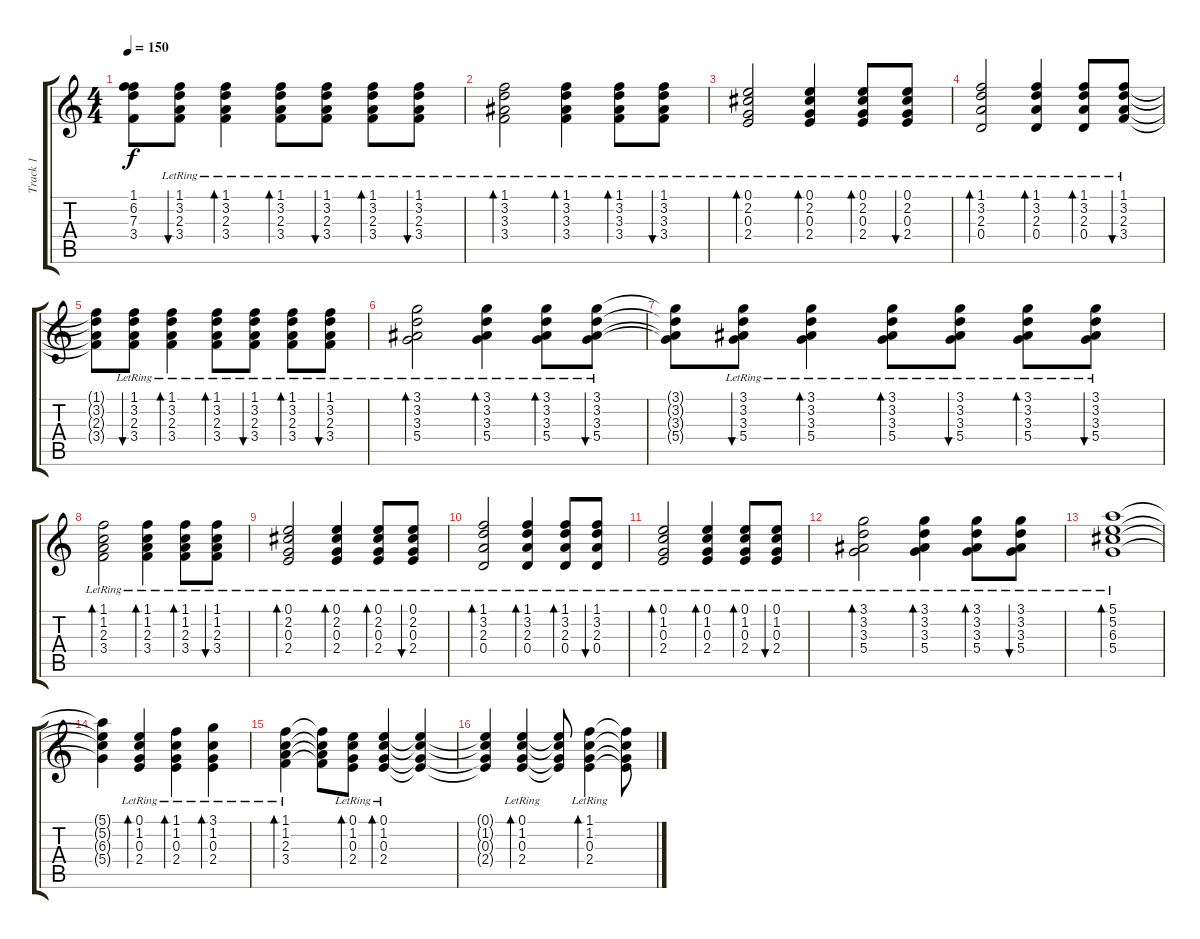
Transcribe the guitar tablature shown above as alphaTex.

\track ("Track 1" "Track 1") {instrument acousticguitarsteel}
\staff {score tabs}
\tuning (E4 B3 G3 D3 A2 E2) {hide}
\ts (4 4)
\tempo 150
\clef g2
\ks c
(1.1{t} 6.2{t} 7.3{t} 3.4{t}).8{dy f} (1.1{lr} 3.2{lr} 2.3{lr} 3.4{lr}).8{bu 60} (1.1{lr} 3.2{lr} 2.3{lr} 3.4{lr}).4{bd 60} (1.1{lr} 3.2{lr} 2.3{lr} 3.4{lr}).8{bd 60} (1.1{lr} 3.2{lr} 2.3{lr} 3.4{lr}).8{bu 60} (1.1{lr} 3.2{lr} 2.3{lr} 3.4{lr}).8{bd 60} (1.1{lr} 3.2{lr} 2.3{lr} 3.4{lr}).8{bu 60} |
(1.1{lr} 3.2{lr} 3.3{lr} 3.4{lr}).2{bd 60} (1.1{lr} 3.2{lr} 3.3{lr} 3.4{lr}).4{bd 60} (1.1{lr} 3.2{lr} 3.3{lr} 3.4{lr}).8{bd 60} (1.1{lr} 3.2{lr} 3.3{lr} 3.4{lr}).8{bu 60} |
(0.1{lr} 2.2{lr} 0.3{lr} 2.4{lr}).2{bd 60} (0.1{lr} 2.2{lr} 0.3{lr} 2.4{lr}).4{bd 60} (0.1{lr} 2.2{lr} 0.3{lr} 2.4{lr}).8{bd 60} (0.1{lr} 2.2{lr} 0.3{lr} 2.4{lr}).8{bu 60} |
(1.1{lr} 3.2{lr} 2.3{lr} 0.4{lr}).2{bd 60} (1.1{lr} 3.2{lr} 2.3{lr} 0.4{lr}).4{bd 60} (1.1{lr} 3.2{lr} 2.3{lr} 0.4{lr}).8{bd 60} (1.1{lr} 3.2{lr} 2.3{lr} 3.4{lr}).8{bu 60} |
(1.1{t} 3.2{t} 2.3{t} 3.4{t}).8 (1.1{lr} 3.2{lr} 2.3{lr} 3.4{lr}).8{bu 60} (1.1{lr} 3.2{lr} 2.3{lr} 3.4{lr}).4{bd 60} (1.1{lr} 3.2{lr} 2.3{lr} 3.4{lr}).8{bd 60} (1.1{lr} 3.2{lr} 2.3{lr} 3.4{lr}).8{bu 60} (1.1{lr} 3.2{lr} 2.3{lr} 3.4{lr}).8{bd 60} (1.1{lr} 3.2{lr} 2.3{lr} 3.4{lr}).8{bu 60} |
(3.1{lr} 3.2{lr} 3.3{lr} 5.4{lr}).2{bd 60} (3.1{lr} 3.2{lr} 3.3{lr} 5.4{lr}).4{bd 60} (3.1{lr} 3.2{lr} 3.3{lr} 5.4{lr}).8{bd 60} (3.1{lr} 3.2{lr} 3.3{lr} 5.4{lr}).8{bu 60} |
(3.1{t} 3.2{t} 3.3{t} 5.4{t}).8 (3.1{lr} 3.2{lr} 3.3{lr} 5.4{lr}).8{bu 60} (3.1{lr} 3.2{lr} 3.3{lr} 5.4{lr}).4{bd 60} (3.1{lr} 3.2{lr} 3.3{lr} 5.4{lr}).8{bd 60} (3.1{lr} 3.2{lr} 3.3{lr} 5.4{lr}).8{bu 60} (3.1{lr} 3.2{lr} 3.3{lr} 5.4{lr}).8{bd 60} (3.1{lr} 3.2{lr} 3.3{lr} 5.4{lr}).8{bu 60} |
(1.1{lr} 1.2{lr} 2.3{lr} 3.4{lr}).2{bd 60} (1.1{lr} 1.2{lr} 2.3{lr} 3.4{lr}).4{bd 60} (1.1{lr} 1.2{lr} 2.3{lr} 3.4{lr}).8{bd 60} (1.1{lr} 1.2{lr} 2.3{lr} 3.4{lr}).8{bu 60} |
(0.1{lr} 2.2{lr} 0.3{lr} 2.4{lr}).2{bd 60} (0.1{lr} 2.2{lr} 0.3{lr} 2.4{lr}).4{bd 60} (0.1{lr} 2.2{lr} 0.3{lr} 2.4{lr}).8{bd 60} (0.1{lr} 2.2{lr} 0.3{lr} 2.4{lr}).8{bu 60} |
(1.1{lr} 3.2{lr} 2.3{lr} 0.4{lr}).2{bd 60} (1.1{lr} 3.2{lr} 2.3{lr} 0.4{lr}).4{bd 60} (1.1{lr} 3.2{lr} 2.3{lr} 0.4{lr}).8{bd 60} (1.1{lr} 3.2{lr} 2.3{lr} 0.4{lr}).8{bu 60} |
(0.1{lr} 1.2{lr} 0.3{lr} 2.4{lr}).2{bd 60} (0.1{lr} 1.2{lr} 0.3{lr} 2.4{lr}).4{bd 60} (0.1{lr} 1.2{lr} 0.3{lr} 2.4{lr}).8{bd 60} (0.1{lr} 1.2{lr} 0.3{lr} 2.4{lr}).8{bu 60} |
(3.1{lr} 3.2{lr} 3.3{lr} 5.4{lr}).2{bd 60} (3.1{lr} 3.2{lr} 3.3{lr} 5.4{lr}).4{bd 60} (3.1{lr} 3.2{lr} 3.3{lr} 5.4{lr}).8{bd 60} (3.1{lr} 3.2{lr} 3.3{lr} 5.4{lr}).8{bu 60} |
(5.1{lr} 5.2{lr} 6.3{lr} 5.4{lr}).1{bd 60} |
(5.1{t} 5.2{t} 6.3{t} 5.4{t}).4 (0.1{lr} 1.2{lr} 0.3{lr} 2.4{lr}).4{bd 60} (1.1{lr} 1.2{lr} 0.3{lr} 2.4{lr}).4{bd 60} (3.1{lr} 1.2{lr} 0.3{lr} 2.4{lr}).4{bd 60} |
(1.1{lr} 1.2{lr} 2.3{lr} 3.4{lr}).4{bd 60} (1.1{t} 1.2{t} 2.3{t} 3.4{t}).8 (0.1{lr} 1.2{lr} 0.3{lr} 2.4{lr}).8{bd 60} (0.1{lr} 1.2{lr} 0.3{lr} 2.4{lr}).4{bd 60} (0.1{t} 1.2{t} 0.3{t} 2.4{t}).4 |
(0.1{t} 1.2{t} 0.3{t} 2.4{t}).4 (0.1{lr} 1.2{lr} 0.3{lr} 2.4{lr}).4{bd 240} (0.1{t} 1.2{t} 0.3{t} 2.4{t}).8 (1.1{lr} 1.2{lr} 0.3{lr} 2.4{lr}).4{bd 240} (1.1{t} 1.2{t} 0.3{t} 2.4{t}).8
